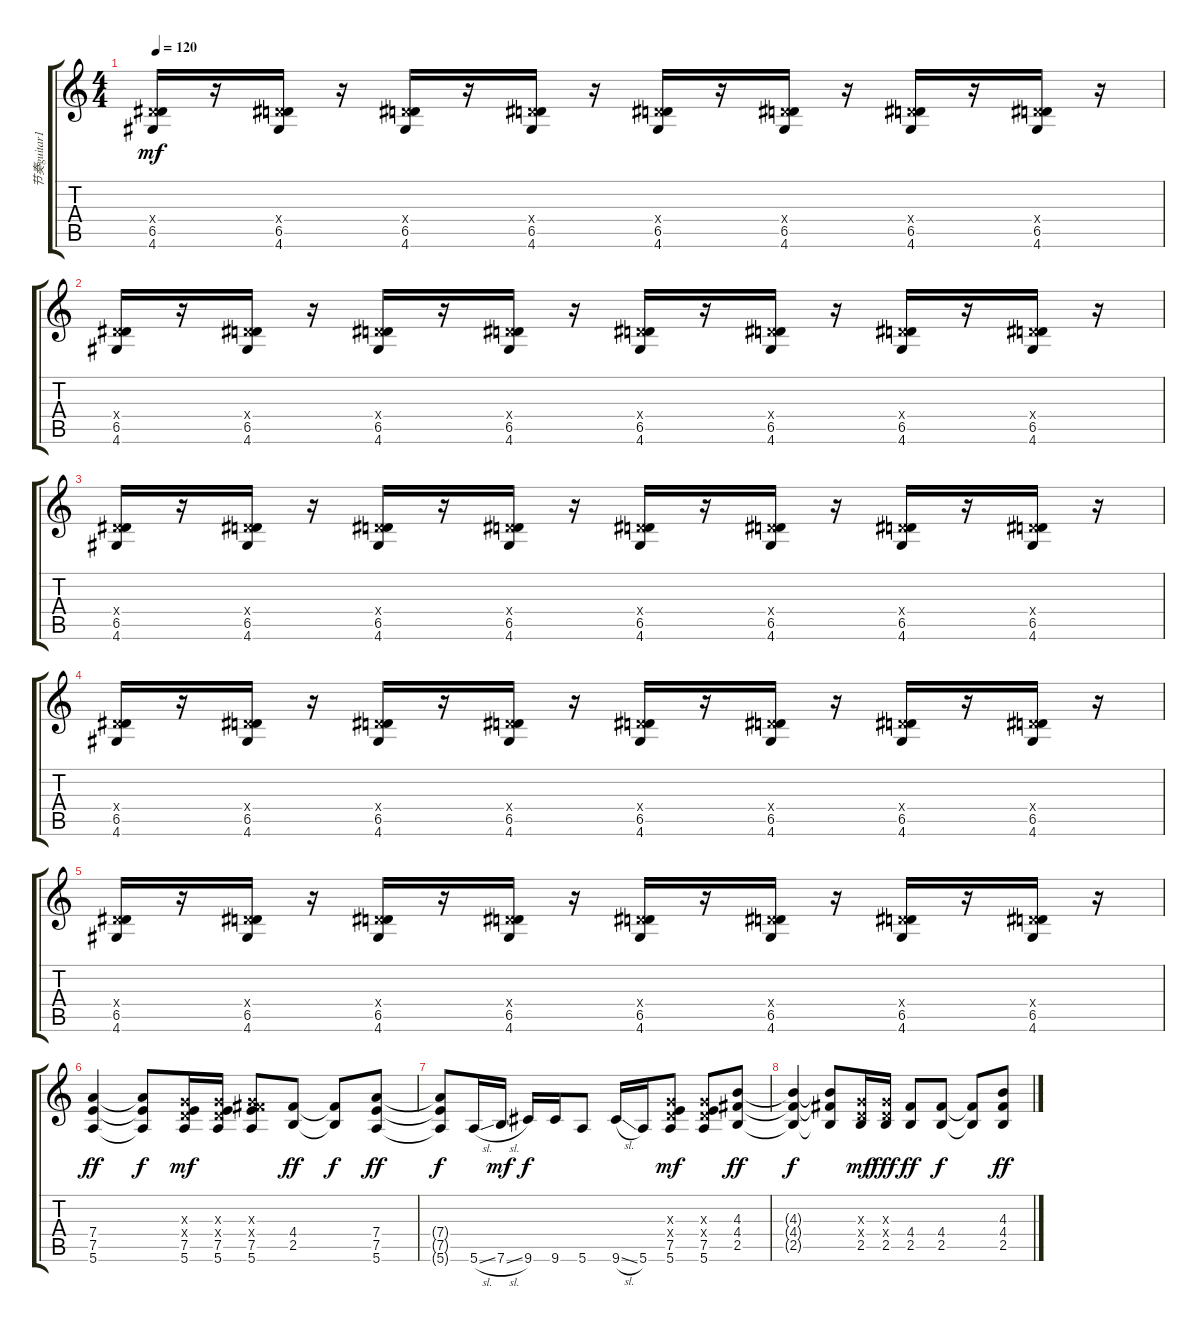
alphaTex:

\track ("节奏guitar1" "节奏guitar1") {instrument distortionguitar}
\staff {score tabs}
\tuning (E4 B3 G3 D3 A2 E2) {hide}
\ts (4 4)
\tempo 120
\clef g2
\ks c
(0.4{x} 6.5 4.6).16{dy mf} r.16 (0.4{x} 6.5 4.6).16 r.16 (0.4{x} 6.5 4.6).16 r.16 (0.4{x} 6.5 4.6).16 r.16 (0.4{x} 6.5 4.6).16 r.16 (0.4{x} 6.5 4.6).16 r.16 (0.4{x} 6.5 4.6).16 r.16 (0.4{x} 6.5 4.6).16 r.16 |
(0.4{x} 6.5 4.6).16 r.16 (0.4{x} 6.5 4.6).16 r.16 (0.4{x} 6.5 4.6).16 r.16 (0.4{x} 6.5 4.6).16 r.16 (0.4{x} 6.5 4.6).16 r.16 (0.4{x} 6.5 4.6).16 r.16 (0.4{x} 6.5 4.6).16 r.16 (0.4{x} 6.5 4.6).16 r.16 |
(0.4{x} 6.5 4.6).16 r.16 (0.4{x} 6.5 4.6).16 r.16 (0.4{x} 6.5 4.6).16 r.16 (0.4{x} 6.5 4.6).16 r.16 (0.4{x} 6.5 4.6).16 r.16 (0.4{x} 6.5 4.6).16 r.16 (0.4{x} 6.5 4.6).16 r.16 (0.4{x} 6.5 4.6).16 r.16 |
(0.4{x} 6.5 4.6).16 r.16 (0.4{x} 6.5 4.6).16 r.16 (0.4{x} 6.5 4.6).16 r.16 (0.4{x} 6.5 4.6).16 r.16 (0.4{x} 6.5 4.6).16 r.16 (0.4{x} 6.5 4.6).16 r.16 (0.4{x} 6.5 4.6).16 r.16 (0.4{x} 6.5 4.6).16 r.16 |
(0.4{x} 6.5 4.6).16 r.16 (0.4{x} 6.5 4.6).16 r.16 (0.4{x} 6.5 4.6).16 r.16 (0.4{x} 6.5 4.6).16 r.16 (0.4{x} 6.5 4.6).16 r.16 (0.4{x} 6.5 4.6).16 r.16 (0.4{x} 6.5 4.6).16 r.16 (0.4{x} 6.5 4.6).16 r.16 |
(7.4 7.5 5.6).4{dy ff} (7.4{t} 7.5{t} 5.6{t}).8{dy f} (0.3{x} 0.4{x} 7.5 5.6).16{dy mf} (0.3{x} 0.4{x} 7.5 5.6).16 (0.3{x} 4.4{x} 7.5 5.6).8 (4.4 2.5).8{dy ff} (4.4{t} 2.5{t}).8{dy f} (7.4 7.5 5.6).8{dy ff} |
(7.4{t} 7.5{t} 5.6{t}).8{dy f} 5.6{sl}.16 7.6{sl}.16{dy mf} 9.6.16{dy f} 9.6.16 5.6.8 9.6{sl}.16 5.6.16 (0.3{x} 0.4{x} 7.5 5.6).8{dy mf} (0.3{x} 0.4{x} 7.5 5.6).8 (4.3 4.4 2.5).8{dy ff} |
(4.3{t} 4.4{t} 2.5{t}).4{dy f} (4.3{t} 4.4{t} 2.5{t}).8 (0.3{x} 0.4{x} 2.5).16{dy mf} (0.3{x} 0.4{x} 2.5).16{dy fff} (4.4 2.5).8{dy ff} (4.4 2.5).8{dy f} (4.4{t} 2.5{t}).8 (4.3 4.4 2.5).8{dy ff}
